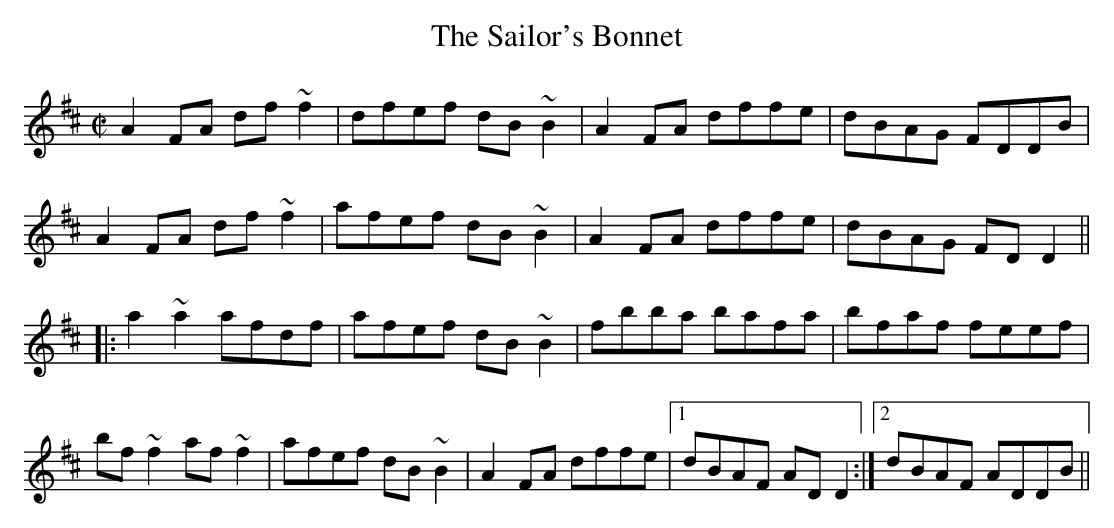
X:1
T:Sailor's Bonnet, The
M:C|
L:1/8
K:D
A2FA df~f2|dfef dB~B2|A2FA dffe|dBAG FDDB|
A2FA df~f2|afef dB~B2|A2FA dffe|dBAG FDD2||
|:a2~a2 afdf|afef dB~B2|fbba bafa|bfaf feef|
bf~f2 af~f2|afef dB~B2|A2FA dffe|1 dBAF ADD2:|2 dBAF ADDB||
